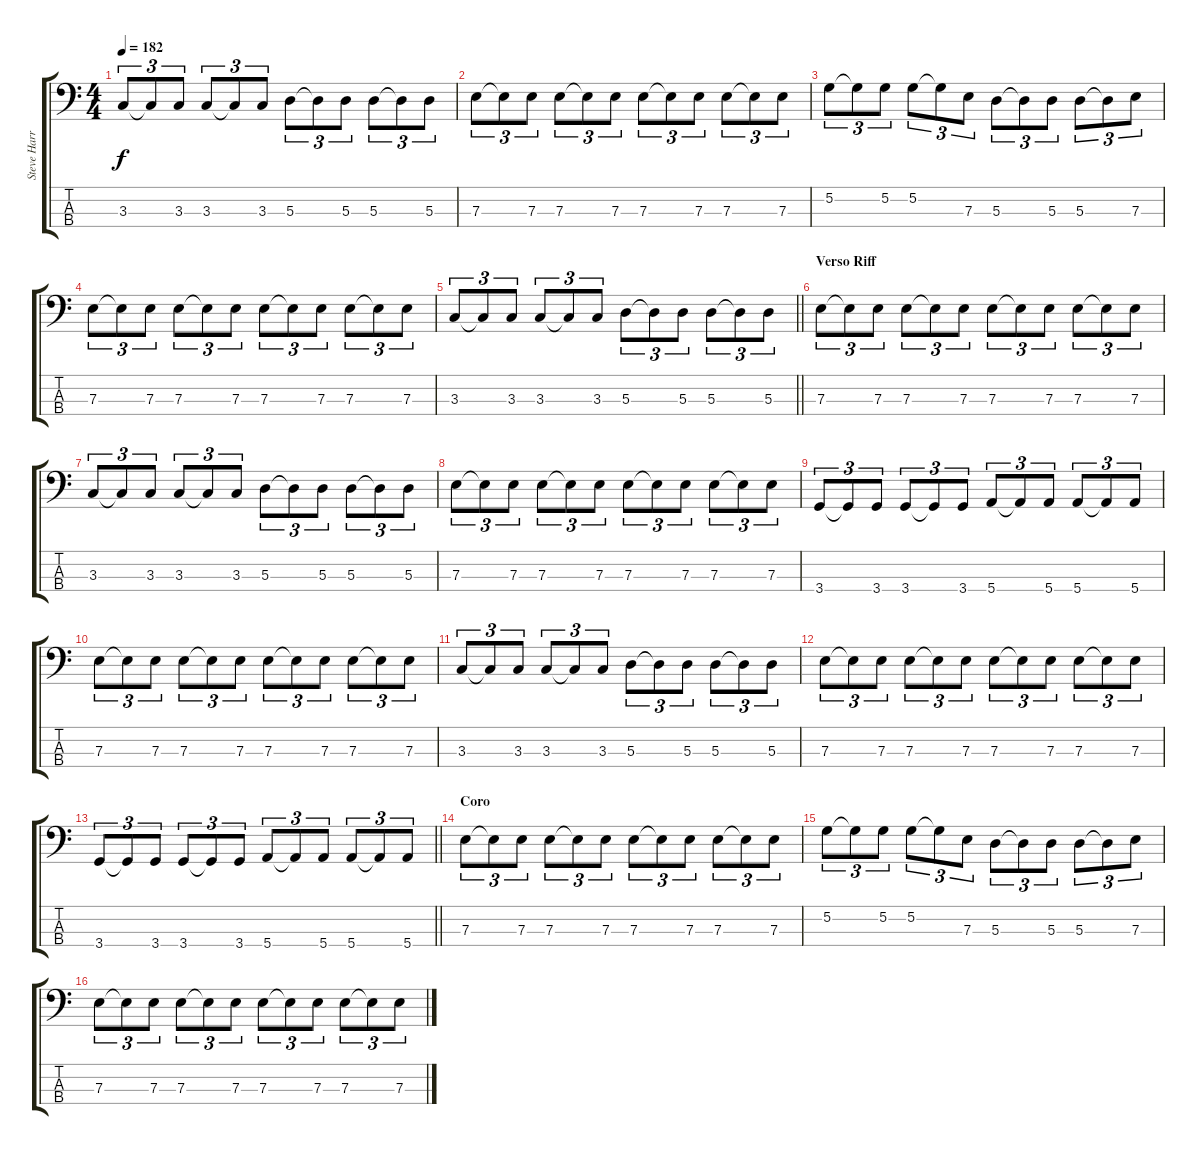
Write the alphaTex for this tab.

\track ("Steve Harris" "Steve Harr") {instrument electricbassfinger}
\staff {score tabs}
\tuning (G2 D2 A1 E1) {hide}
\ts (4 4)
\tempo 182
\clef f4
\ks c
3.3.8{tu (3 2) dy f} 3.3{t}.8{tu (3 2)} 3.3.8{tu (3 2)} 3.3.8{tu (3 2)} 3.3{t}.8{tu (3 2)} 3.3.8{tu (3 2)} 5.3.8{tu (3 2)} 5.3{t}.8{tu (3 2)} 5.3.8{tu (3 2)} 5.3.8{tu (3 2)} 5.3{t}.8{tu (3 2)} 5.3.8{tu (3 2)} |
7.3.8{tu (3 2)} 7.3{t}.8{tu (3 2)} 7.3.8{tu (3 2)} 7.3.8{tu (3 2)} 7.3{t}.8{tu (3 2)} 7.3.8{tu (3 2)} 7.3.8{tu (3 2)} 7.3{t}.8{tu (3 2)} 7.3.8{tu (3 2)} 7.3.8{tu (3 2)} 7.3{t}.8{tu (3 2)} 7.3.8{tu (3 2)} |
5.2.8{tu (3 2)} 5.2{t}.8{tu (3 2)} 5.2.8{tu (3 2)} 5.2.8{tu (3 2)} 5.2{t}.8{tu (3 2)} 7.3.8{tu (3 2)} 5.3.8{tu (3 2)} 5.3{t}.8{tu (3 2)} 5.3.8{tu (3 2)} 5.3.8{tu (3 2)} 5.3{t}.8{tu (3 2)} 7.3.8{tu (3 2)} |
7.3.8{tu (3 2)} 7.3{t}.8{tu (3 2)} 7.3.8{tu (3 2)} 7.3.8{tu (3 2)} 7.3{t}.8{tu (3 2)} 7.3.8{tu (3 2)} 7.3.8{tu (3 2)} 7.3{t}.8{tu (3 2)} 7.3.8{tu (3 2)} 7.3.8{tu (3 2)} 7.3{t}.8{tu (3 2)} 7.3.8{tu (3 2)} |
\barLineRight lightlight
3.3.8{tu (3 2)} 3.3{t}.8{tu (3 2)} 3.3.8{tu (3 2)} 3.3.8{tu (3 2)} 3.3{t}.8{tu (3 2)} 3.3.8{tu (3 2)} 5.3.8{tu (3 2)} 5.3{t}.8{tu (3 2)} 5.3.8{tu (3 2)} 5.3.8{tu (3 2)} 5.3{t}.8{tu (3 2)} 5.3.8{tu (3 2)} |
\section ("" "Verso Riff")
7.3.8{tu (3 2)} 7.3{t}.8{tu (3 2)} 7.3.8{tu (3 2)} 7.3.8{tu (3 2)} 7.3{t}.8{tu (3 2)} 7.3.8{tu (3 2)} 7.3.8{tu (3 2)} 7.3{t}.8{tu (3 2)} 7.3.8{tu (3 2)} 7.3.8{tu (3 2)} 7.3{t}.8{tu (3 2)} 7.3.8{tu (3 2)} |
3.3.8{tu (3 2)} 3.3{t}.8{tu (3 2)} 3.3.8{tu (3 2)} 3.3.8{tu (3 2)} 3.3{t}.8{tu (3 2)} 3.3.8{tu (3 2)} 5.3.8{tu (3 2)} 5.3{t}.8{tu (3 2)} 5.3.8{tu (3 2)} 5.3.8{tu (3 2)} 5.3{t}.8{tu (3 2)} 5.3.8{tu (3 2)} |
7.3.8{tu (3 2)} 7.3{t}.8{tu (3 2)} 7.3.8{tu (3 2)} 7.3.8{tu (3 2)} 7.3{t}.8{tu (3 2)} 7.3.8{tu (3 2)} 7.3.8{tu (3 2)} 7.3{t}.8{tu (3 2)} 7.3.8{tu (3 2)} 7.3.8{tu (3 2)} 7.3{t}.8{tu (3 2)} 7.3.8{tu (3 2)} |
3.4.8{tu (3 2)} 3.4{t}.8{tu (3 2)} 3.4.8{tu (3 2)} 3.4.8{tu (3 2)} 3.4{t}.8{tu (3 2)} 3.4.8{tu (3 2)} 5.4.8{tu (3 2)} 5.4{t}.8{tu (3 2)} 5.4.8{tu (3 2)} 5.4.8{tu (3 2)} 5.4{t}.8{tu (3 2)} 5.4.8{tu (3 2)} |
7.3.8{tu (3 2)} 7.3{t}.8{tu (3 2)} 7.3.8{tu (3 2)} 7.3.8{tu (3 2)} 7.3{t}.8{tu (3 2)} 7.3.8{tu (3 2)} 7.3.8{tu (3 2)} 7.3{t}.8{tu (3 2)} 7.3.8{tu (3 2)} 7.3.8{tu (3 2)} 7.3{t}.8{tu (3 2)} 7.3.8{tu (3 2)} |
3.3.8{tu (3 2)} 3.3{t}.8{tu (3 2)} 3.3.8{tu (3 2)} 3.3.8{tu (3 2)} 3.3{t}.8{tu (3 2)} 3.3.8{tu (3 2)} 5.3.8{tu (3 2)} 5.3{t}.8{tu (3 2)} 5.3.8{tu (3 2)} 5.3.8{tu (3 2)} 5.3{t}.8{tu (3 2)} 5.3.8{tu (3 2)} |
7.3.8{tu (3 2)} 7.3{t}.8{tu (3 2)} 7.3.8{tu (3 2)} 7.3.8{tu (3 2)} 7.3{t}.8{tu (3 2)} 7.3.8{tu (3 2)} 7.3.8{tu (3 2)} 7.3{t}.8{tu (3 2)} 7.3.8{tu (3 2)} 7.3.8{tu (3 2)} 7.3{t}.8{tu (3 2)} 7.3.8{tu (3 2)} |
\barLineRight lightlight
3.4.8{tu (3 2)} 3.4{t}.8{tu (3 2)} 3.4.8{tu (3 2)} 3.4.8{tu (3 2)} 3.4{t}.8{tu (3 2)} 3.4.8{tu (3 2)} 5.4.8{tu (3 2)} 5.4{t}.8{tu (3 2)} 5.4.8{tu (3 2)} 5.4.8{tu (3 2)} 5.4{t}.8{tu (3 2)} 5.4.8{tu (3 2)} |
\section ("" "Coro")
7.3.8{tu (3 2)} 7.3{t}.8{tu (3 2)} 7.3.8{tu (3 2)} 7.3.8{tu (3 2)} 7.3{t}.8{tu (3 2)} 7.3.8{tu (3 2)} 7.3.8{tu (3 2)} 7.3{t}.8{tu (3 2)} 7.3.8{tu (3 2)} 7.3.8{tu (3 2)} 7.3{t}.8{tu (3 2)} 7.3.8{tu (3 2)} |
5.2.8{tu (3 2)} 5.2{t}.8{tu (3 2)} 5.2.8{tu (3 2)} 5.2.8{tu (3 2)} 5.2{t}.8{tu (3 2)} 7.3.8{tu (3 2)} 5.3.8{tu (3 2)} 5.3{t}.8{tu (3 2)} 5.3.8{tu (3 2)} 5.3.8{tu (3 2)} 5.3{t}.8{tu (3 2)} 7.3.8{tu (3 2)} |
7.3.8{tu (3 2)} 7.3{t}.8{tu (3 2)} 7.3.8{tu (3 2)} 7.3.8{tu (3 2)} 7.3{t}.8{tu (3 2)} 7.3.8{tu (3 2)} 7.3.8{tu (3 2)} 7.3{t}.8{tu (3 2)} 7.3.8{tu (3 2)} 7.3.8{tu (3 2)} 7.3{t}.8{tu (3 2)} 7.3.8{tu (3 2)}
